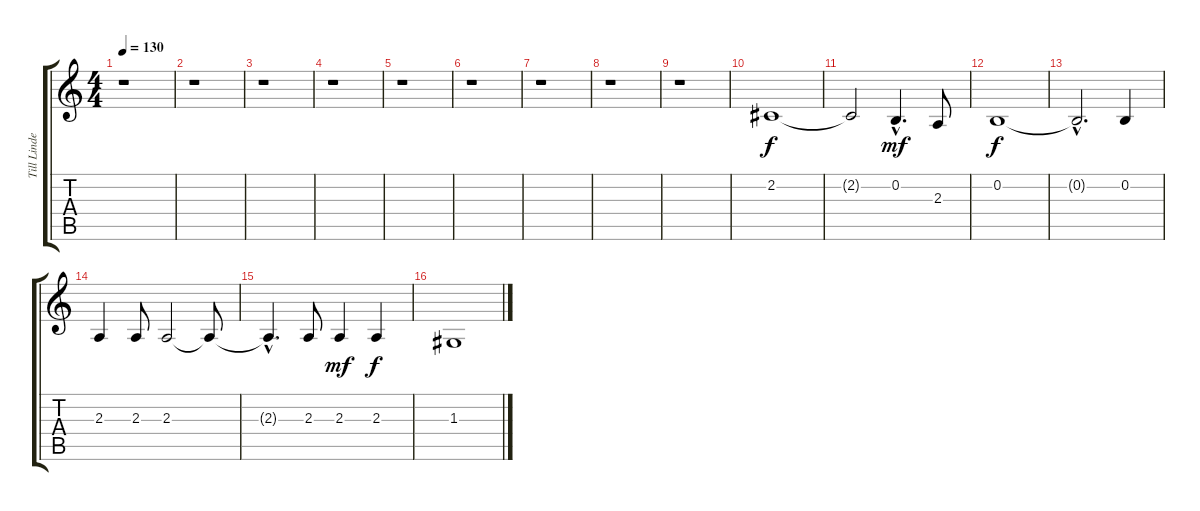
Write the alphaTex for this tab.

\track ("Till Lindemann" "Till Linde") {instrument recorder}
\staff {score tabs}
\tuning (E4 B3 G3 D3 A2 E2) {hide}
\ts (4 4)
\tempo 130
\clef g2
\ks c
r.1{dy f instrument recorder} |
r.1 |
r.1 |
r.1 |
r.1 |
r.1 |
r.1 |
r.1 |
r.1 |
2.2.1 |
2.2{t}.2 0.2{hac}.4{d dy mf} 2.3.8 |
0.2.1{dy f} |
0.2{hac t}.2{d} 0.2.4 |
2.3.4 2.3.8 2.3.2 2.3{t}.8 |
2.3{hac t}.4{d} 2.3.8 2.3.4{dy mf} 2.3.4{dy f} |
1.3.1
